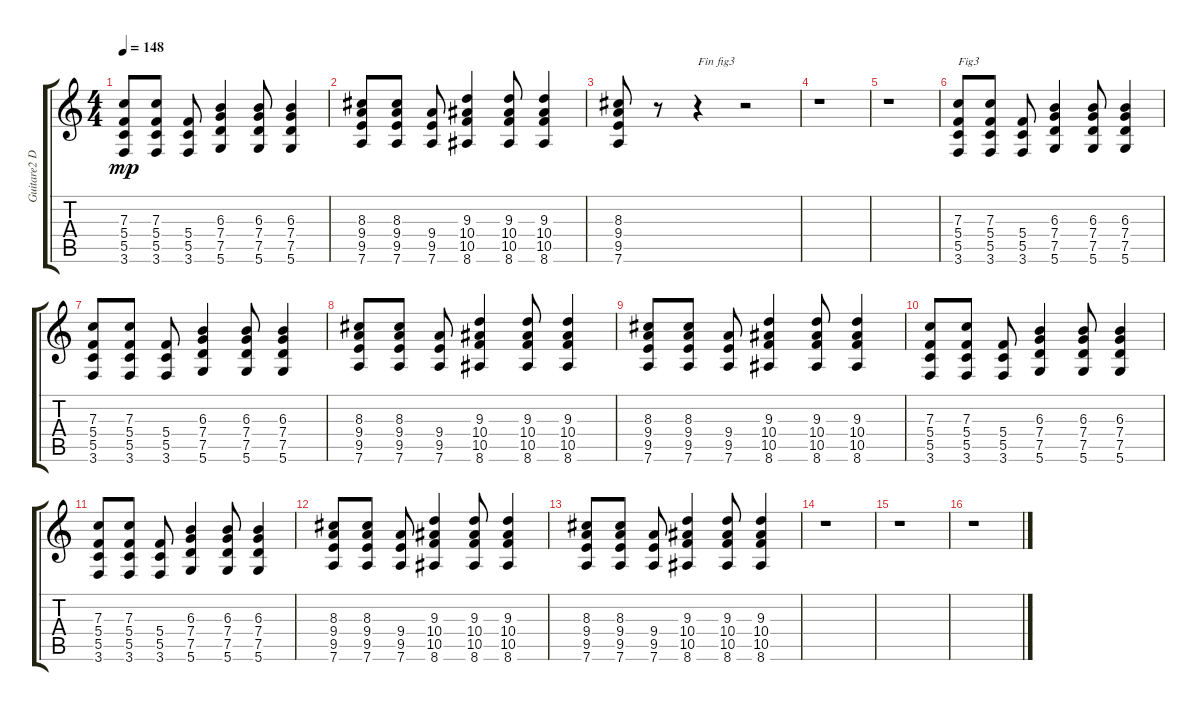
\track ("Guitare2 D" "Guitare2 D") {instrument overdrivenguitar}
\staff {score tabs}
\tuning (D4 A3 F3 C3 G2 D2) {hide}
\ts (4 4)
\tempo 148
\clef g2
\ks c
(7.3 5.4 5.5 3.6).8{dy mp} (7.3 5.4 5.5 3.6).8 (5.4 5.5 3.6).8 (6.3 7.4 7.5 5.6).4 (6.3 7.4 7.5 5.6).8 (6.3 7.4 7.5 5.6).4 |
(8.3 9.4 9.5 7.6).8 (8.3 9.4 9.5 7.6).8 (9.4 9.5 7.6).8 (9.3 10.4 10.5 8.6).4 (9.3 10.4 10.5 8.6).8 (9.3 10.4 10.5 8.6).4 |
(8.3 9.4 9.5 7.6).8 r.8 r.4{txt "Fin fig3"} r.2 |
r.1 |
r.1 |
(7.3 5.4 5.5 3.6).8{txt "Fig3"} (7.3 5.4 5.5 3.6).8 (5.4 5.5 3.6).8 (6.3 7.4 7.5 5.6).4 (6.3 7.4 7.5 5.6).8 (6.3 7.4 7.5 5.6).4 |
(7.3 5.4 5.5 3.6).8 (7.3 5.4 5.5 3.6).8 (5.4 5.5 3.6).8 (6.3 7.4 7.5 5.6).4 (6.3 7.4 7.5 5.6).8 (6.3 7.4 7.5 5.6).4 |
(8.3 9.4 9.5 7.6).8 (8.3 9.4 9.5 7.6).8 (9.4 9.5 7.6).8 (9.3 10.4 10.5 8.6).4 (9.3 10.4 10.5 8.6).8 (9.3 10.4 10.5 8.6).4 |
(8.3 9.4 9.5 7.6).8 (8.3 9.4 9.5 7.6).8 (9.4 9.5 7.6).8 (9.3 10.4 10.5 8.6).4 (9.3 10.4 10.5 8.6).8 (9.3 10.4 10.5 8.6).4 |
(7.3 5.4 5.5 3.6).8 (7.3 5.4 5.5 3.6).8 (5.4 5.5 3.6).8 (6.3 7.4 7.5 5.6).4 (6.3 7.4 7.5 5.6).8 (6.3 7.4 7.5 5.6).4 |
(7.3 5.4 5.5 3.6).8 (7.3 5.4 5.5 3.6).8 (5.4 5.5 3.6).8 (6.3 7.4 7.5 5.6).4 (6.3 7.4 7.5 5.6).8 (6.3 7.4 7.5 5.6).4 |
(8.3 9.4 9.5 7.6).8 (8.3 9.4 9.5 7.6).8 (9.4 9.5 7.6).8 (9.3 10.4 10.5 8.6).4 (9.3 10.4 10.5 8.6).8 (9.3 10.4 10.5 8.6).4 |
(8.3 9.4 9.5 7.6).8 (8.3 9.4 9.5 7.6).8 (9.4 9.5 7.6).8 (9.3 10.4 10.5 8.6).4 (9.3 10.4 10.5 8.6).8 (9.3 10.4 10.5 8.6).4 |
r.1 |
r.1 |
r.1
